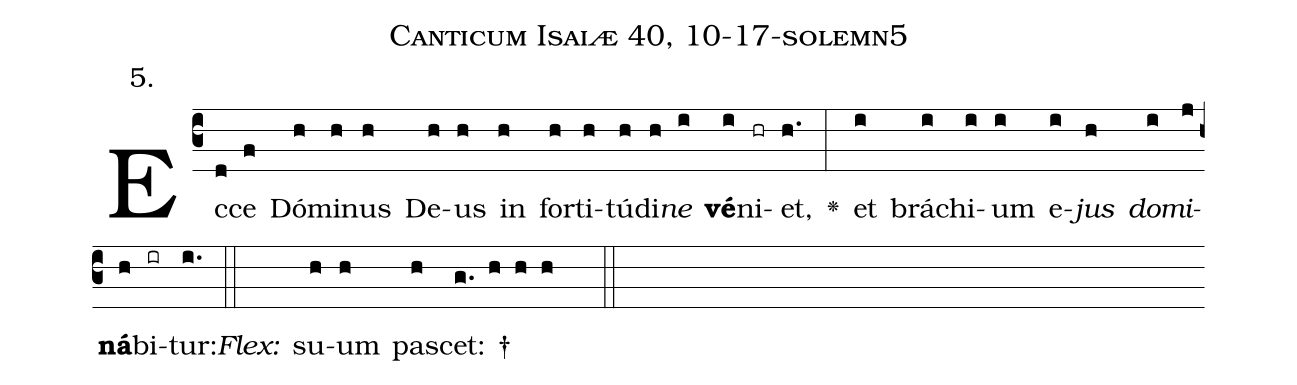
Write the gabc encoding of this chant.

name: Canticum Isaiæ 40, 10-17-solemn5;
annotation: 5.;
%%
(c3)Ec(d)ce(f) Dó(h)mi(h)nus(h) De(h)us(h) in(h) for(h)ti(h)tú(h)di(h)<i>ne</i>(i) <b>vé</b>(i)ni(hr)et,(h.) <v>\greheightstar</v>(:) et(i) brá(i)chi(i)um(i) e(i)<i>jus</i>(h) <i>do</i>(i)<i>mi</i>(j)<b>ná</b>(h)bi(ir)tur:(i.) (::)
<i>Flex:</i>()  su(h)um(h) pa(h)scet: †(g. h h h  ::)

%E(i) u(h) o(i) u(j) a(h) e.(i.) (::)
